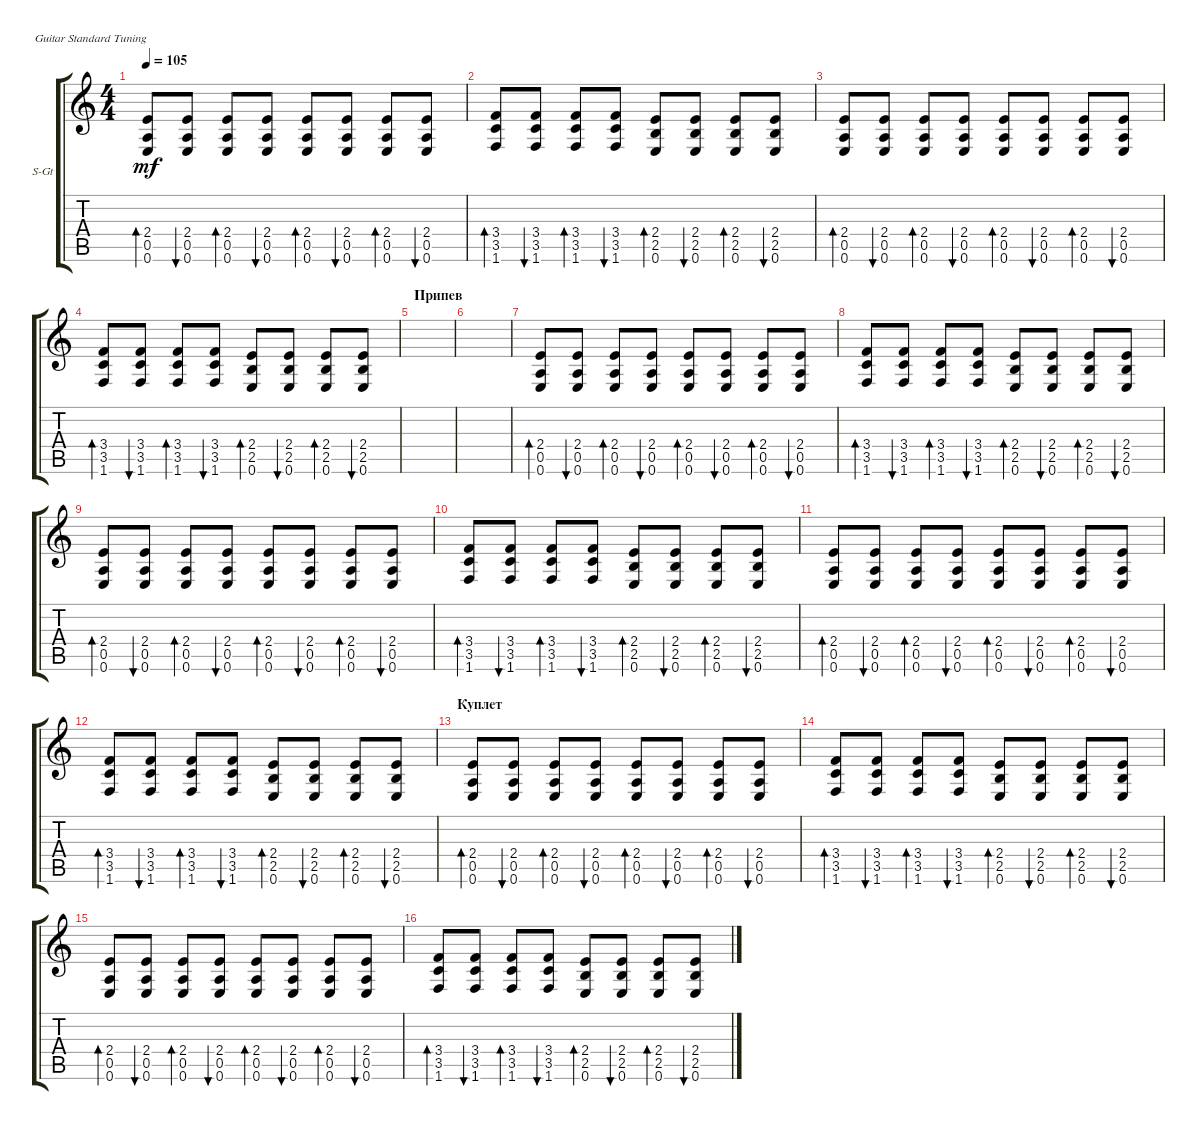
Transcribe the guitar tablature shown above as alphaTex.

\defaultSystemsLayout 4
\bracketExtendMode groupsimilarinstruments
\firstSystemTrackNameOrientation horizontal
\otherSystemsTrackNameOrientation horizontal
\track ("В. Бутусов (гитара)" "S-Gt") {mute instrument acousticguitarsteel}
\staff {score tabs}
\tuning (E4 B3 G3 D3 A2 E2)
\ts (4 4)
\tempo 105
\clef g2
\ks c
(0.6 0.5 2.4).8{bd 73 dy mf} (0.6 0.5 2.4).8{bu 72} (0.6 0.5 2.4).8{bd 73} (0.6 0.5 2.4).8{bu 72} (0.6 0.5 2.4).8{bd 73} (0.6 0.5 2.4).8{bu 72} (0.6 0.5 2.4).8{bd 73} (0.6 0.5 2.4).8{bu 72} |
(1.6 3.5 3.4).8{bd 72} (1.6 3.5 3.4).8{bu 72} (1.6 3.5 3.4).8{bd 72} (1.6 3.5 3.4).8{bu 72} (0.6 2.5 2.4).8{bd 72} (0.6 2.5 2.4).8{bu 72} (0.6 2.5 2.4).8{bd 72} (0.6 2.5 2.4).8{bu 72} |
(0.6 0.5 2.4).8{bd 73} (0.6 0.5 2.4).8{bu 72} (0.6 0.5 2.4).8{bd 73} (0.6 0.5 2.4).8{bu 72} (0.6 0.5 2.4).8{bd 73} (0.6 0.5 2.4).8{bu 72} (0.6 0.5 2.4).8{bd 73} (0.6 0.5 2.4).8{bu 72} |
(1.6 3.5 3.4).8{bd 72} (1.6 3.5 3.4).8{bu 72} (1.6 3.5 3.4).8{bd 72} (1.6 3.5 3.4).8{bu 72} (0.6 2.5 2.4).8{bd 72} (0.6 2.5 2.4).8{bu 72} (0.6 2.5 2.4).8{bd 72} (0.6 2.5 2.4).8{bu 72} |
\section ("" "Припев")
|
|
(0.6 0.5 2.4).8{bd 73} (0.6 0.5 2.4).8{bu 72} (0.6 0.5 2.4).8{bd 73} (0.6 0.5 2.4).8{bu 72} (0.6 0.5 2.4).8{bd 73} (0.6 0.5 2.4).8{bu 72} (0.6 0.5 2.4).8{bd 73} (0.6 0.5 2.4).8{bu 72} |
(1.6 3.5 3.4).8{bd 72} (1.6 3.5 3.4).8{bu 72} (1.6 3.5 3.4).8{bd 72} (1.6 3.5 3.4).8{bu 72} (0.6 2.5 2.4).8{bd 72} (0.6 2.5 2.4).8{bu 72} (0.6 2.5 2.4).8{bd 72} (0.6 2.5 2.4).8{bu 72} |
(0.6 0.5 2.4).8{bd 73} (0.6 0.5 2.4).8{bu 72} (0.6 0.5 2.4).8{bd 73} (0.6 0.5 2.4).8{bu 72} (0.6 0.5 2.4).8{bd 73} (0.6 0.5 2.4).8{bu 72} (0.6 0.5 2.4).8{bd 73} (0.6 0.5 2.4).8{bu 72} |
(1.6 3.5 3.4).8{bd 72} (1.6 3.5 3.4).8{bu 72} (1.6 3.5 3.4).8{bd 72} (1.6 3.5 3.4).8{bu 72} (0.6 2.5 2.4).8{bd 72} (0.6 2.5 2.4).8{bu 72} (0.6 2.5 2.4).8{bd 72} (0.6 2.5 2.4).8{bu 72} |
(0.6 0.5 2.4).8{bd 73} (0.6 0.5 2.4).8{bu 72} (0.6 0.5 2.4).8{bd 73} (0.6 0.5 2.4).8{bu 72} (0.6 0.5 2.4).8{bd 73} (0.6 0.5 2.4).8{bu 72} (0.6 0.5 2.4).8{bd 73} (0.6 0.5 2.4).8{bu 72} |
(1.6 3.5 3.4).8{bd 72} (1.6 3.5 3.4).8{bu 72} (1.6 3.5 3.4).8{bd 72} (1.6 3.5 3.4).8{bu 72} (0.6 2.5 2.4).8{bd 72} (0.6 2.5 2.4).8{bu 72} (0.6 2.5 2.4).8{bd 72} (0.6 2.5 2.4).8{bu 72} |
\section ("" "Куплет")
(0.6 0.5 2.4).8{bd 73} (0.6 0.5 2.4).8{bu 72} (0.6 0.5 2.4).8{bd 73} (0.6 0.5 2.4).8{bu 72} (0.6 0.5 2.4).8{bd 73} (0.6 0.5 2.4).8{bu 72} (0.6 0.5 2.4).8{bd 73} (0.6 0.5 2.4).8{bu 72} |
(1.6 3.5 3.4).8{bd 72} (1.6 3.5 3.4).8{bu 72} (1.6 3.5 3.4).8{bd 72} (1.6 3.5 3.4).8{bu 72} (0.6 2.5 2.4).8{bd 72} (0.6 2.5 2.4).8{bu 72} (0.6 2.5 2.4).8{bd 72} (0.6 2.5 2.4).8{bu 72} |
(0.6 0.5 2.4).8{bd 73} (0.6 0.5 2.4).8{bu 72} (0.6 0.5 2.4).8{bd 73} (0.6 0.5 2.4).8{bu 72} (0.6 0.5 2.4).8{bd 73} (0.6 0.5 2.4).8{bu 72} (0.6 0.5 2.4).8{bd 73} (0.6 0.5 2.4).8{bu 72} |
(1.6 3.5 3.4).8{bd 72} (1.6 3.5 3.4).8{bu 72} (1.6 3.5 3.4).8{bd 72} (1.6 3.5 3.4).8{bu 72} (0.6 2.5 2.4).8{bd 72} (0.6 2.5 2.4).8{bu 72} (0.6 2.5 2.4).8{bd 72} (0.6 2.5 2.4).8{bu 72}
